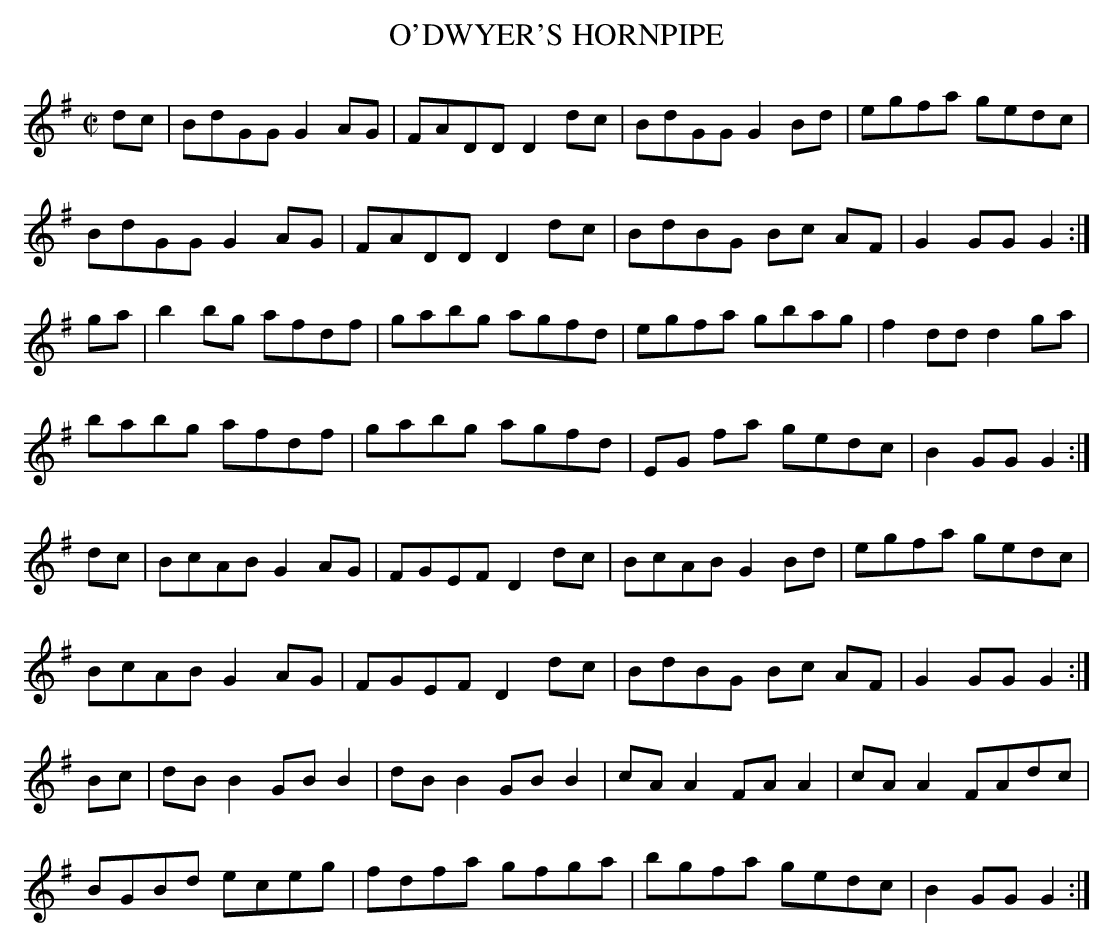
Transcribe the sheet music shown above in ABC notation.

X:1
T:O'DWYER'S HORNPIPE
M:C|
L:1/8
K:G
dc|BdGG G2AG|FADD D2dc|BdGG G2Bd|egfa gedc|
BdGG G2AG|FADD D2dc|BdBG Bc AF|G2GG G2:|
ga|b2bg afdf|gabg agfd|egfa gbag|f2dd d2ga|
babg afdf|gabg agfd|EG fa gedc|B2GG G2:|
dc|BcAB G2AG|FGEF D2dc|BcAB G2Bd|egfa gedc|
BcAB G2AG|FGEF D2dc|BdBG Bc AF|G2GG G2:|
Bc|dBB2 GBB2|dBB2 GBB2|cAA2 FAA2|cAA2 FAdc|
BGBd eceg|fdfa gfga|bgfa gedc|B2GG G2:|
